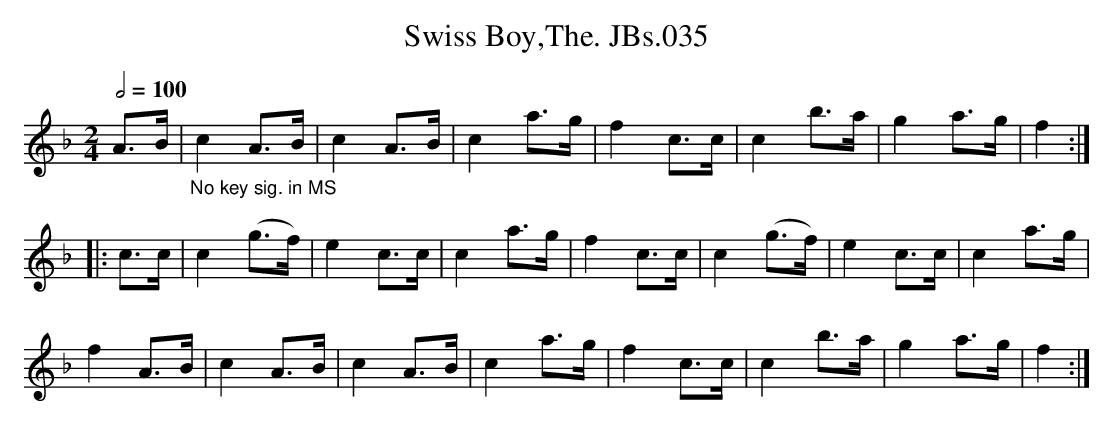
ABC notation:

X:1
T:Swiss Boy,The. JBs.035
M:2/4
L:1/8
Q:1/2=100
K:F major
A>B|"_No key sig. in MS"c2A>B|c2A>B|c2a>g|f2c>c|c2b>a|g2a>g|f2:|!
|:c>c|c2(g>f)|e2 c>c|c2a>g|f2c>c|c2(g>f)|e2 c>c|c2a>g|!
f2A>B|c2 A>B|c2A>B|c2a>g|f2c>c|c2b>a|g2a>g|f2:|
